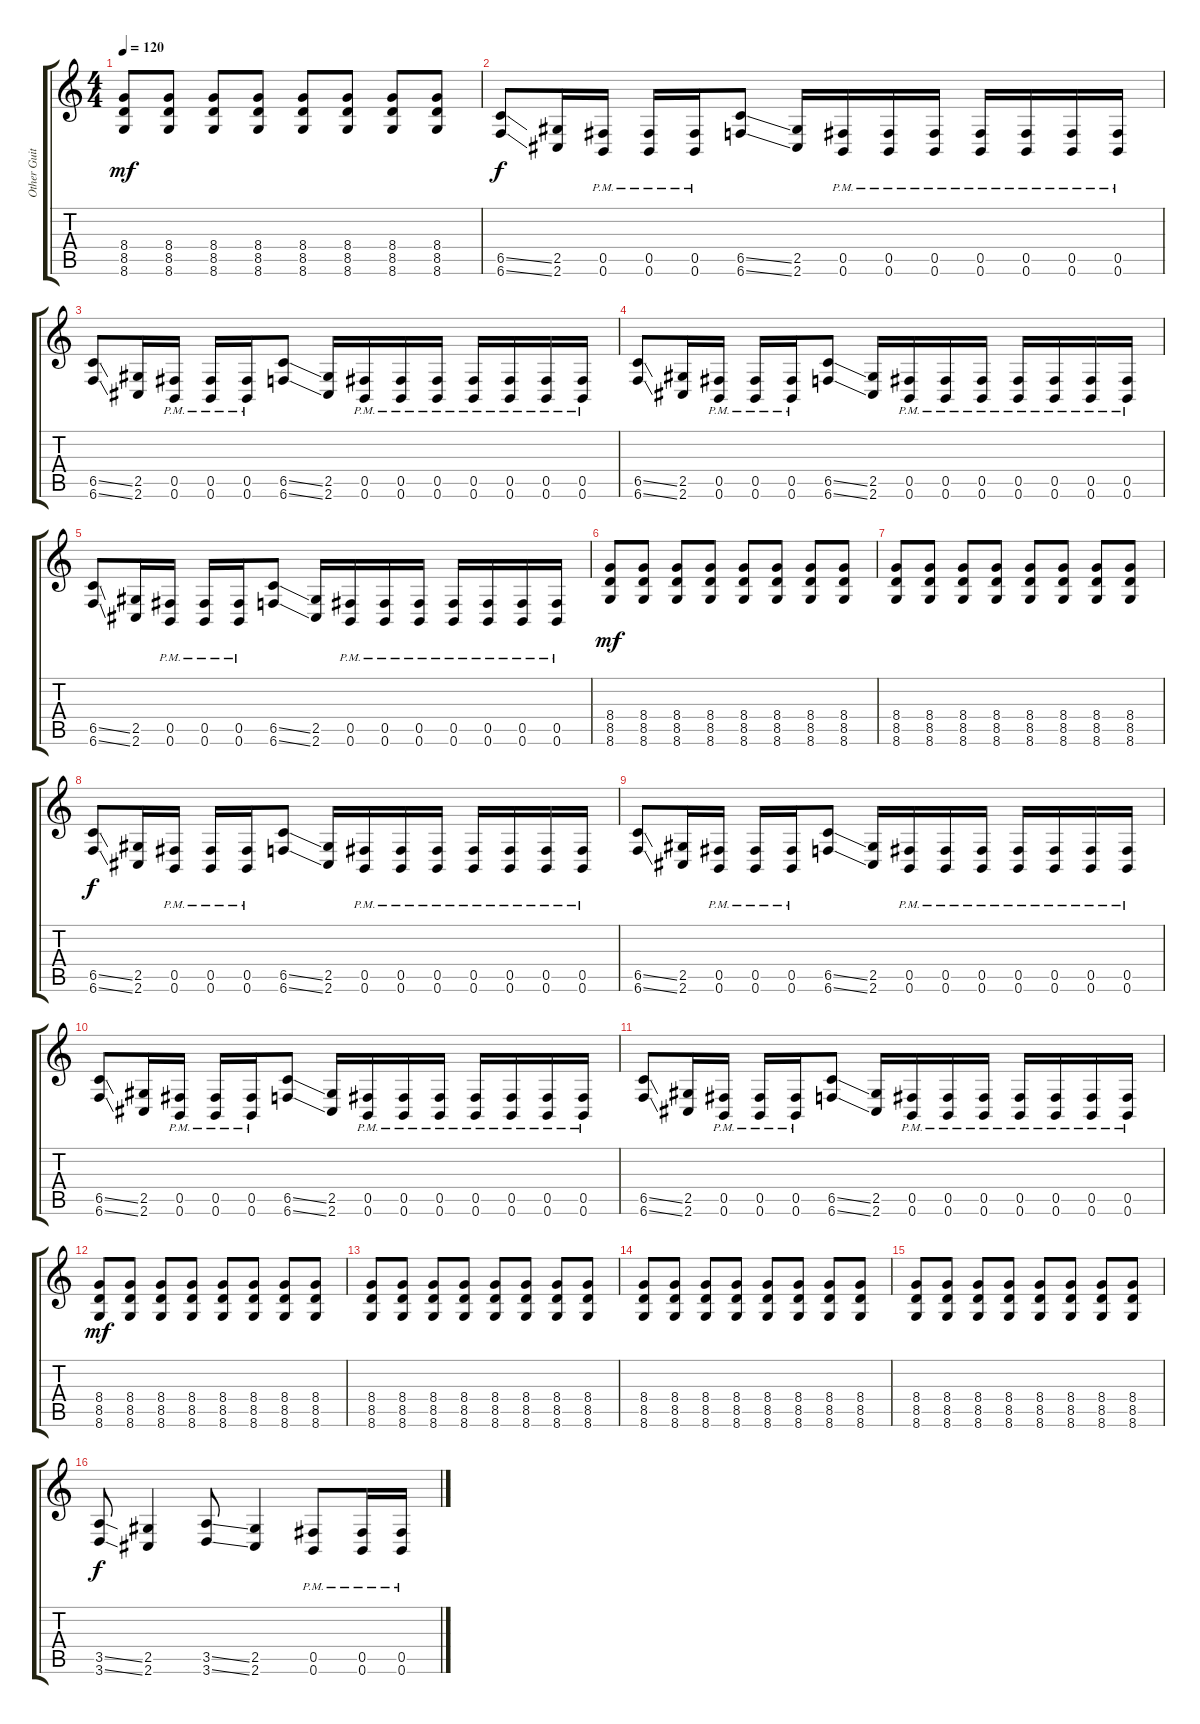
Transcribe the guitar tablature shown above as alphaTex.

\track ("Other Guitar" "Other Guit") {instrument distortionguitar}
\staff {score tabs}
\tuning (Db4 Ab3 E3 B2 Gb2 B1) {hide}
\ts (4 4)
\tempo 120
\clef g2
\ks c
(8.4 8.5 8.6).8{dy mf} (8.4 8.5 8.6).8 (8.4 8.5 8.6).8 (8.4 8.5 8.6).8 (8.4 8.5 8.6).8 (8.4 8.5 8.6).8 (8.4 8.5 8.6).8 (8.4 8.5 8.6).8 |
(6.5{ss} 6.6{ss}).8{dy f} (2.5 2.6).16 (0.5{pm} 0.6{pm}).16 (0.5{pm} 0.6{pm}).16 (0.5{pm} 0.6{pm}).16 (6.5{ss} 6.6{ss}).8 (2.5 2.6).16 (0.5{pm} 0.6{pm}).16 (0.5{pm} 0.6{pm}).16 (0.5{pm} 0.6{pm}).16 (0.5{pm} 0.6{pm}).16 (0.5{pm} 0.6{pm}).16 (0.5{pm} 0.6{pm}).16 (0.5{pm} 0.6{pm}).16 |
(6.5{ss} 6.6{ss}).8 (2.5 2.6).16 (0.5{pm} 0.6{pm}).16 (0.5{pm} 0.6{pm}).16 (0.5{pm} 0.6{pm}).16 (6.5{ss} 6.6{ss}).8 (2.5 2.6).16 (0.5{pm} 0.6{pm}).16 (0.5{pm} 0.6{pm}).16 (0.5{pm} 0.6{pm}).16 (0.5{pm} 0.6{pm}).16 (0.5{pm} 0.6{pm}).16 (0.5{pm} 0.6{pm}).16 (0.5{pm} 0.6{pm}).16 |
(6.5{ss} 6.6{ss}).8 (2.5 2.6).16 (0.5{pm} 0.6{pm}).16 (0.5{pm} 0.6{pm}).16 (0.5{pm} 0.6{pm}).16 (6.5{ss} 6.6{ss}).8 (2.5 2.6).16 (0.5{pm} 0.6{pm}).16 (0.5{pm} 0.6{pm}).16 (0.5{pm} 0.6{pm}).16 (0.5{pm} 0.6{pm}).16 (0.5{pm} 0.6{pm}).16 (0.5{pm} 0.6{pm}).16 (0.5{pm} 0.6{pm}).16 |
(6.5{ss} 6.6{ss}).8 (2.5 2.6).16 (0.5{pm} 0.6{pm}).16 (0.5{pm} 0.6{pm}).16 (0.5{pm} 0.6{pm}).16 (6.5{ss} 6.6{ss}).8 (2.5 2.6).16 (0.5{pm} 0.6{pm}).16 (0.5{pm} 0.6{pm}).16 (0.5{pm} 0.6{pm}).16 (0.5{pm} 0.6{pm}).16 (0.5{pm} 0.6{pm}).16 (0.5{pm} 0.6{pm}).16 (0.5{pm} 0.6{pm}).16 |
(8.4 8.5 8.6).8{dy mf} (8.4 8.5 8.6).8 (8.4 8.5 8.6).8 (8.4 8.5 8.6).8 (8.4 8.5 8.6).8 (8.4 8.5 8.6).8 (8.4 8.5 8.6).8 (8.4 8.5 8.6).8 |
(8.4 8.5 8.6).8 (8.4 8.5 8.6).8 (8.4 8.5 8.6).8 (8.4 8.5 8.6).8 (8.4 8.5 8.6).8 (8.4 8.5 8.6).8 (8.4 8.5 8.6).8 (8.4 8.5 8.6).8 |
(6.5{ss} 6.6{ss}).8{dy f} (2.5 2.6).16 (0.5{pm} 0.6{pm}).16 (0.5{pm} 0.6{pm}).16 (0.5{pm} 0.6{pm}).16 (6.5{ss} 6.6{ss}).8 (2.5 2.6).16 (0.5{pm} 0.6{pm}).16 (0.5{pm} 0.6{pm}).16 (0.5{pm} 0.6{pm}).16 (0.5{pm} 0.6{pm}).16 (0.5{pm} 0.6{pm}).16 (0.5{pm} 0.6{pm}).16 (0.5{pm} 0.6{pm}).16 |
(6.5{ss} 6.6{ss}).8 (2.5 2.6).16 (0.5{pm} 0.6{pm}).16 (0.5{pm} 0.6{pm}).16 (0.5{pm} 0.6{pm}).16 (6.5{ss} 6.6{ss}).8 (2.5 2.6).16 (0.5{pm} 0.6{pm}).16 (0.5{pm} 0.6{pm}).16 (0.5{pm} 0.6{pm}).16 (0.5{pm} 0.6{pm}).16 (0.5{pm} 0.6{pm}).16 (0.5{pm} 0.6{pm}).16 (0.5{pm} 0.6{pm}).16 |
(6.5{ss} 6.6{ss}).8 (2.5 2.6).16 (0.5{pm} 0.6{pm}).16 (0.5{pm} 0.6{pm}).16 (0.5{pm} 0.6{pm}).16 (6.5{ss} 6.6{ss}).8 (2.5 2.6).16 (0.5{pm} 0.6{pm}).16 (0.5{pm} 0.6{pm}).16 (0.5{pm} 0.6{pm}).16 (0.5{pm} 0.6{pm}).16 (0.5{pm} 0.6{pm}).16 (0.5{pm} 0.6{pm}).16 (0.5{pm} 0.6{pm}).16 |
(6.5{ss} 6.6{ss}).8 (2.5 2.6).16 (0.5{pm} 0.6{pm}).16 (0.5{pm} 0.6{pm}).16 (0.5{pm} 0.6{pm}).16 (6.5{ss} 6.6{ss}).8 (2.5 2.6).16 (0.5{pm} 0.6{pm}).16 (0.5{pm} 0.6{pm}).16 (0.5{pm} 0.6{pm}).16 (0.5{pm} 0.6{pm}).16 (0.5{pm} 0.6{pm}).16 (0.5{pm} 0.6{pm}).16 (0.5{pm} 0.6{pm}).16 |
(8.4 8.5 8.6).8{dy mf} (8.4 8.5 8.6).8 (8.4 8.5 8.6).8 (8.4 8.5 8.6).8 (8.4 8.5 8.6).8 (8.4 8.5 8.6).8 (8.4 8.5 8.6).8 (8.4 8.5 8.6).8 |
(8.4 8.5 8.6).8 (8.4 8.5 8.6).8 (8.4 8.5 8.6).8 (8.4 8.5 8.6).8 (8.4 8.5 8.6).8 (8.4 8.5 8.6).8 (8.4 8.5 8.6).8 (8.4 8.5 8.6).8 |
(8.4 8.5 8.6).8 (8.4 8.5 8.6).8 (8.4 8.5 8.6).8 (8.4 8.5 8.6).8 (8.4 8.5 8.6).8 (8.4 8.5 8.6).8 (8.4 8.5 8.6).8 (8.4 8.5 8.6).8 |
(8.4 8.5 8.6).8 (8.4 8.5 8.6).8 (8.4 8.5 8.6).8 (8.4 8.5 8.6).8 (8.4 8.5 8.6).8 (8.4 8.5 8.6).8 (8.4 8.5 8.6).8 (8.4 8.5 8.6).8 |
(3.5{ss} 3.6{ss}).8{dy f} (2.5 2.6).4 (3.5{ss} 3.6{ss}).8 (2.5 2.6).4 (0.5{pm} 0.6{pm}).8 (0.5{pm} 0.6{pm}).16 (0.5{pm} 0.6{pm}).16
